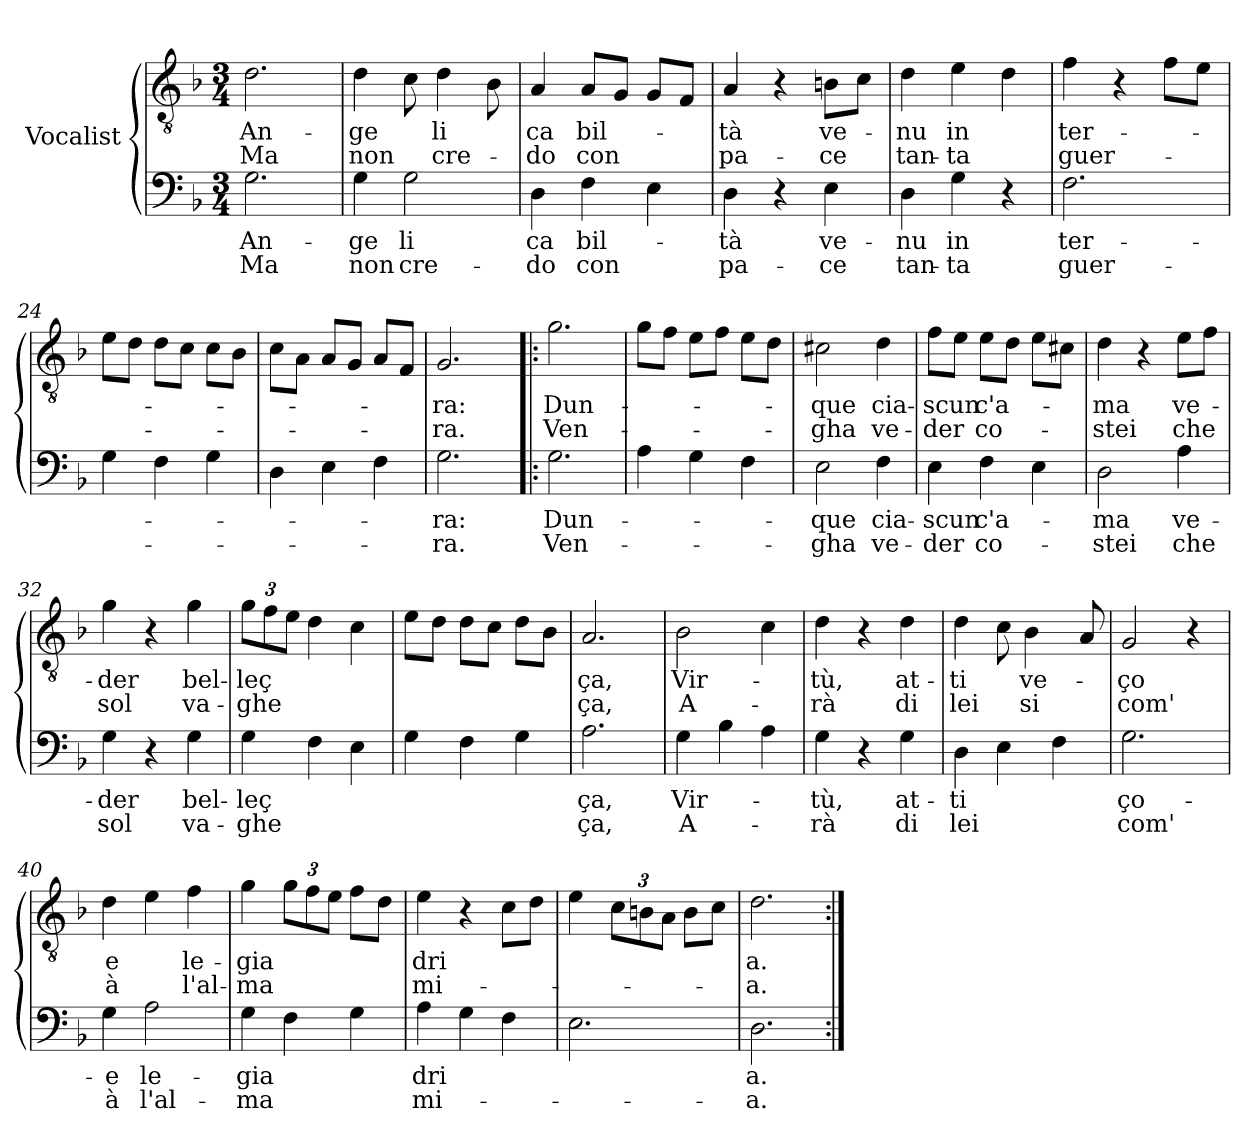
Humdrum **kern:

**kern	**text	**text	**kern	**text	**text
*part1	*part1	*part1	*part1	*part1	*part1
*staff2	*staff2	*staff2	*staff1	*staff1	*staff1
*I"Vocalist	*	*	*	*	*
*clefF4	*	*	*clefGv2	*	*
*k[b-]	*	*	*k[b-]	*	*
*M3/4	*	*	*M3/4	*	*
*MM80	*	*	*MM80	*	*
=	=	=	=	=	=
2.G\	An-	Ma	2.d\	An-	Ma
=19	=19	=19	=19	=19	=19
4G\	ge	non	4d\	ge	non
2G\	li	cre-	8c\	.	.
.	.	.	4d\	li	cre-
.	.	.	8B-\	.	.
=20	=20	=20	=20	=20	=20
4D\	-ca	-do	4A/	-ca	-do
4F\	bil-	con	8A/L	bil-	con
.	.	.	8G/J	.	.
4E\	.	.	8G/L	.	.
.	.	.	8F/J	.	.
=21	=21	=21	=21	=21	=21
4D\	-tà	pa-	4A/	-tà	pa-
4r	.	.	4r	.	.
4E\	ve-	-ce	8Bn\L	ve-	-ce
.	.	.	8c\J	.	.
=22	=22	=22	=22	=22	=22
4D\	nu	tan-	4d\	nu	tan-
4G\	in	-ta	4e\	in	-ta
4r	.	.	4d\	.	.
=23	=23	=23	=23	=23	=23
2.F\	ter-	guer-	4f\	ter-	guer-
.	.	.	4r	.	.
.	.	.	8f\L	.	.
.	.	.	8e\J	.	.
=24	=24	=24	=24	=24	=24
4G\	.	.	8e\L	.	.
.	.	.	8d\J	.	.
4F\	.	.	8d\L	.	.
.	.	.	8c\J	.	.
4G\	.	.	8c\L	.	.
.	.	.	8B-\J	.	.
=25	=25	=25	=25	=25	=25
4D\	.	.	8c\L	.	.
.	.	.	8A\J	.	.
4E\	.	.	8A/L	.	.
.	.	.	8G/J	.	.
4F\	.	.	8A/L	.	.
.	.	.	8F/J	.	.
=26	=26	=26	=26	=26	=26
2.G\	-ra:	-ra.	2.G/	-ra:	-ra.
=27!|:	=27!|:	=27!|:	=27!|:	=27!|:	=27!|:
2.G\	Dun-	Ven-	2.g\	Dun-	Ven-
=28	=28	=28	=28	=28	=28
4A\	.	.	8g\L	.	.
.	.	.	8f\J	.	.
4G\	.	.	8e\L	.	.
.	.	.	8f\J	.	.
4F\	.	.	8e\L	.	.
.	.	.	8d\J	.	.
=29	=29	=29	=29	=29	=29
2E\	-que	-gha	2c#X\	-que	-gha
4F\	cia-	ve-	4d\	cia-	ve-
=30	=30	=30	=30	=30	=30
4E\	-scun	-der	8f\L	-scun	-der
.	.	.	8e\J	.	.
4F\	c'a-	co-	8e\L	c'a-	co-
.	.	.	8d\J	.	.
4E\	.	.	8e\L	.	.
.	.	.	8c#X\J	.	.
=31	=31	=31	=31	=31	=31
2D\	-ma	-stei	4d\	-ma	-stei
.	.	.	4r	.	.
4A\	ve-	che	8e\L	ve-	che
.	.	.	8f\J	.	.
=32	=32	=32	=32	=32	=32
4G\	-der	sol	4g\	-der	sol
4r	.	.	4r	.	.
4G\	bel-	va-	4g\	bel-	va-
=33	=33	=33	=33	=33	=33
4G\	leç	ghe	12g\L	leç	ghe
.	.	.	12f\	.	.
.	.	.	12e\J	.	.
4F\	.	.	4d\	.	.
4E\	.	.	4c\	.	.
=34	=34	=34	=34	=34	=34
4G\	.	.	8e\L	.	.
.	.	.	8d\J	.	.
4F\	.	.	8d\L	.	.
.	.	.	8c\J	.	.
4G\	.	.	8d\L	.	.
.	.	.	8B-\J	.	.
=35	=35	=35	=35	=35	=35
2.A\	-ça,	-ça,	2.A/	-ça,	-ça,
=36	=36	=36	=36	=36	=36
4G\	Vir-	A-	2B-\	Vir-	A-
4B-\	.	.	.	.	.
4A\	.	.	4c\	.	.
=37	=37	=37	=37	=37	=37
4G\	-tù,	-rà	4d\	-tù,	-rà
4r	.	.	4r	.	.
4G\	at-	di	4d\	at-	di
=38	=38	=38	=38	=38	=38
4D\	-ti	lei	4d\	-ti	lei
4E\	.	.	8c\	.	.
.	.	.	4B-\	ve-	si
4F\	.	.	.	.	.
.	.	.	8A/	.	.
=39	=39	=39	=39	=39	=39
2.G\	ço-	com'	2G/	ço	com'
.	.	.	4r	.	.
=40	=40	=40	=40	=40	=40
4G\	e	à	4d\	e	à
2A\	le-	l'al-	4e\	.	.
.	.	.	4f\	le-	l'al-
=41	=41	=41	=41	=41	=41
4G\	gia	-ma	4g\	gia	-ma
4F\	.	.	12g\L	.	.
.	.	.	12f\	.	.
.	.	.	12e\J	.	.
4G\	.	.	8f\L	.	.
.	.	.	8d\J	.	.
=42	=42	=42	=42	=42	=42
4A\	dri	mi-	4e\	dri	mi-
4G\	.	.	4r	.	.
4F\	.	.	8c\L	.	.
.	.	.	8d\J	.	.
=43	=43	=43	=43	=43	=43
2.E\	.	.	4e\	.	.
.	.	.	12c\L	.	.
.	.	.	12Bn\	.	.
.	.	.	12A\J	.	.
.	.	.	8B\L	.	.
.	.	.	8c\J	.	.
=44	=44	=44	=44	=44	=44
2.D\	-a.	-a.	2.d\	-a.	-a.
=:|!	=:|!	=:|!	=:|!	=:|!	=:|!
*-	*-	*-	*-	*-	*-
